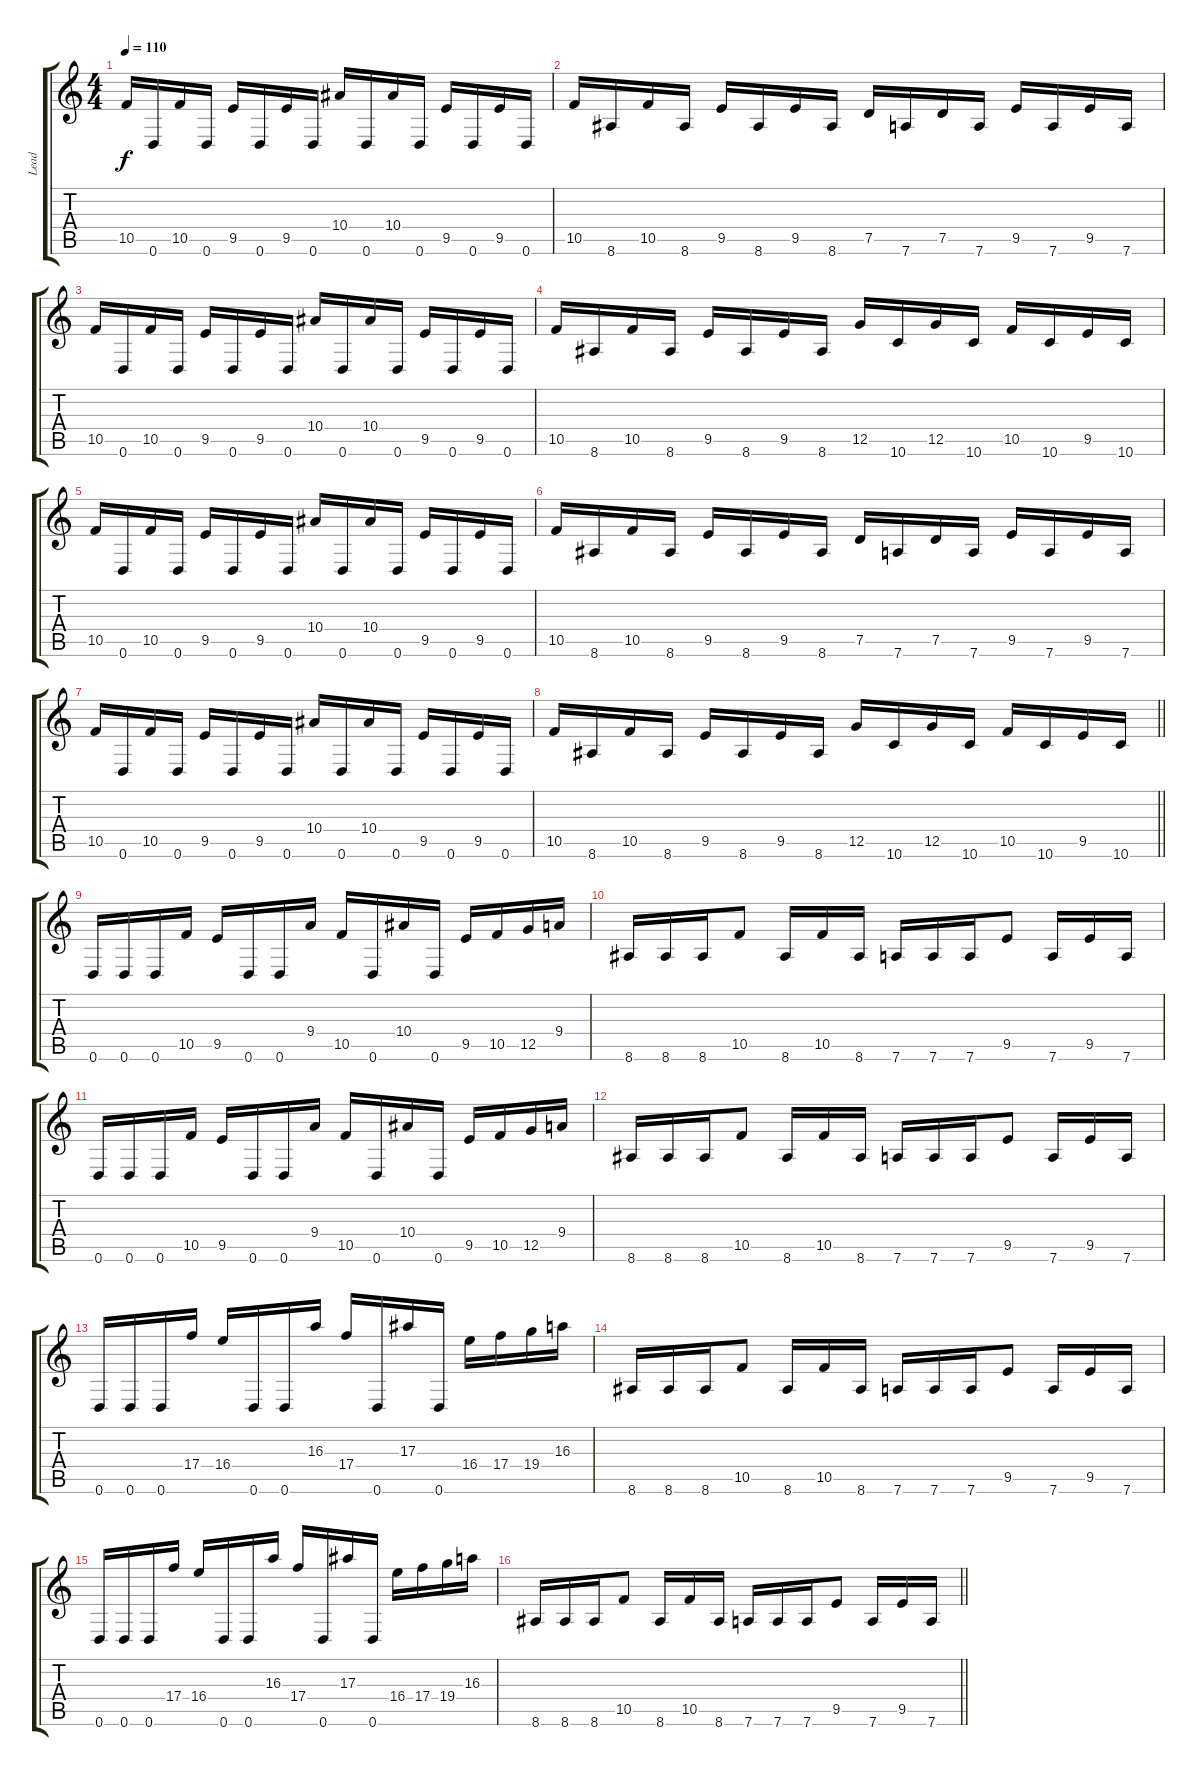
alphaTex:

\track ("Lead" "Lead") {instrument distortionguitar}
\staff {score tabs}
\tuning (D4 A3 F3 C3 G2 D2) {hide}
\ts (4 4)
\section ("" "")
\tempo 110
\clef g2
\ks c
10.5.16{dy f} 0.6.16 10.5.16 0.6.16 9.5.16 0.6.16 9.5.16 0.6.16 10.4.16 0.6.16 10.4.16 0.6.16 9.5.16 0.6.16 9.5.16 0.6.16 |
10.5.16 8.6.16 10.5.16 8.6.16 9.5.16 8.6.16 9.5.16 8.6.16 7.5.16 7.6.16 7.5.16 7.6.16 9.5.16 7.6.16 9.5.16 7.6.16 |
10.5.16 0.6.16 10.5.16 0.6.16 9.5.16 0.6.16 9.5.16 0.6.16 10.4.16 0.6.16 10.4.16 0.6.16 9.5.16 0.6.16 9.5.16 0.6.16 |
10.5.16 8.6.16 10.5.16 8.6.16 9.5.16 8.6.16 9.5.16 8.6.16 12.5.16 10.6.16 12.5.16 10.6.16 10.5.16 10.6.16 9.5.16 10.6.16 |
10.5.16 0.6.16 10.5.16 0.6.16 9.5.16 0.6.16 9.5.16 0.6.16 10.4.16 0.6.16 10.4.16 0.6.16 9.5.16 0.6.16 9.5.16 0.6.16 |
10.5.16 8.6.16 10.5.16 8.6.16 9.5.16 8.6.16 9.5.16 8.6.16 7.5.16 7.6.16 7.5.16 7.6.16 9.5.16 7.6.16 9.5.16 7.6.16 |
10.5.16 0.6.16 10.5.16 0.6.16 9.5.16 0.6.16 9.5.16 0.6.16 10.4.16 0.6.16 10.4.16 0.6.16 9.5.16 0.6.16 9.5.16 0.6.16 |
\barLineRight lightlight
10.5.16 8.6.16 10.5.16 8.6.16 9.5.16 8.6.16 9.5.16 8.6.16 12.5.16 10.6.16 12.5.16 10.6.16 10.5.16 10.6.16 9.5.16 10.6.16 |
\section ("" "")
0.6.16 0.6.16 0.6.16 10.5.16 9.5.16 0.6.16 0.6.16 9.4.16 10.5.16 0.6.16 10.4.16 0.6.16 9.5.16 10.5.16 12.5.16 9.4.16 |
8.6.16 8.6.16 8.6.16 10.5.8 8.6.16 10.5.16 8.6.16 7.6.16 7.6.16 7.6.16 9.5.8 7.6.16 9.5.16 7.6.16 |
0.6.16 0.6.16 0.6.16 10.5.16 9.5.16 0.6.16 0.6.16 9.4.16 10.5.16 0.6.16 10.4.16 0.6.16 9.5.16 10.5.16 12.5.16 9.4.16 |
8.6.16 8.6.16 8.6.16 10.5.8 8.6.16 10.5.16 8.6.16 7.6.16 7.6.16 7.6.16 9.5.8 7.6.16 9.5.16 7.6.16 |
0.6.16 0.6.16 0.6.16 17.4.16 16.4.16 0.6.16 0.6.16 16.3.16 17.4.16 0.6.16 17.3.16 0.6.16 16.4.16 17.4.16 19.4.16 16.3.16 |
8.6.16 8.6.16 8.6.16 10.5.8 8.6.16 10.5.16 8.6.16 7.6.16 7.6.16 7.6.16 9.5.8 7.6.16 9.5.16 7.6.16 |
0.6.16 0.6.16 0.6.16 17.4.16 16.4.16 0.6.16 0.6.16 16.3.16 17.4.16 0.6.16 17.3.16 0.6.16 16.4.16 17.4.16 19.4.16 16.3.16 |
\barLineRight lightlight
8.6.16 8.6.16 8.6.16 10.5.8 8.6.16 10.5.16 8.6.16 7.6.16 7.6.16 7.6.16 9.5.8 7.6.16 9.5.16 7.6.16
